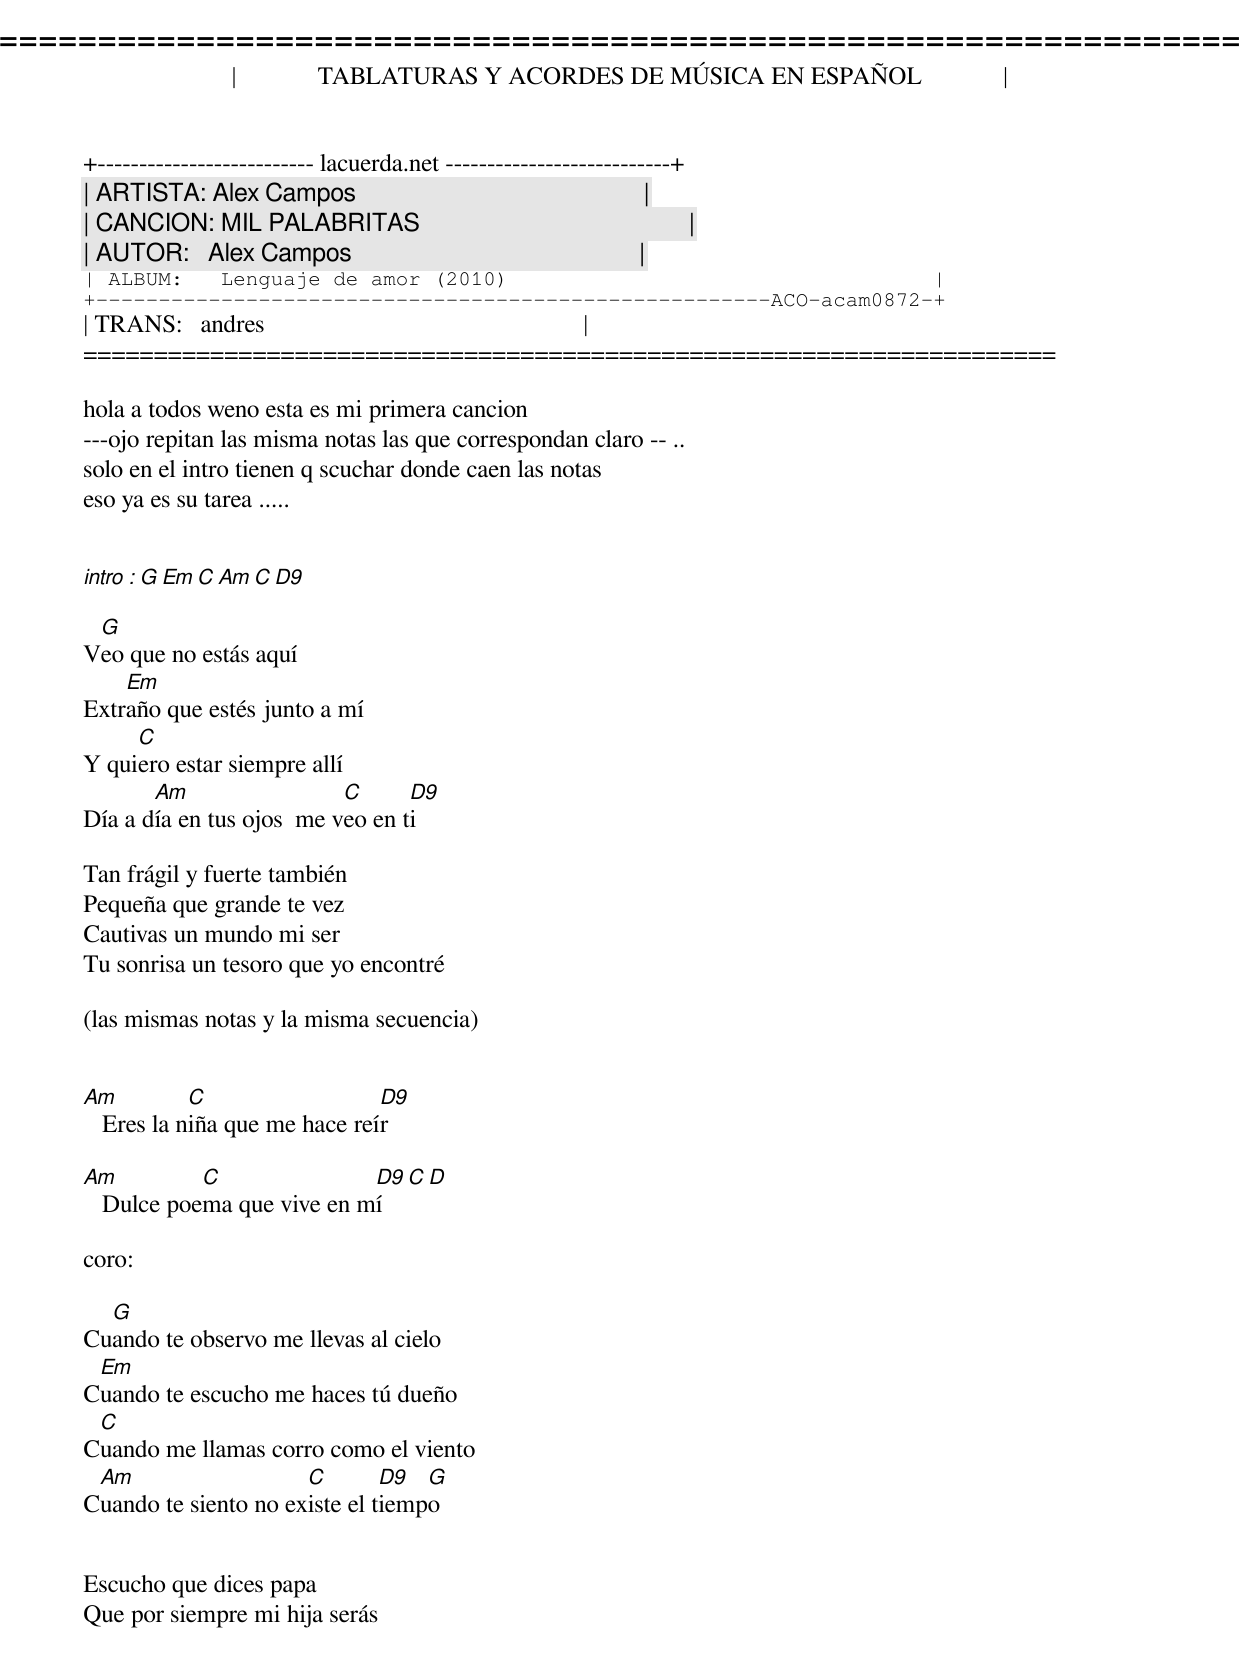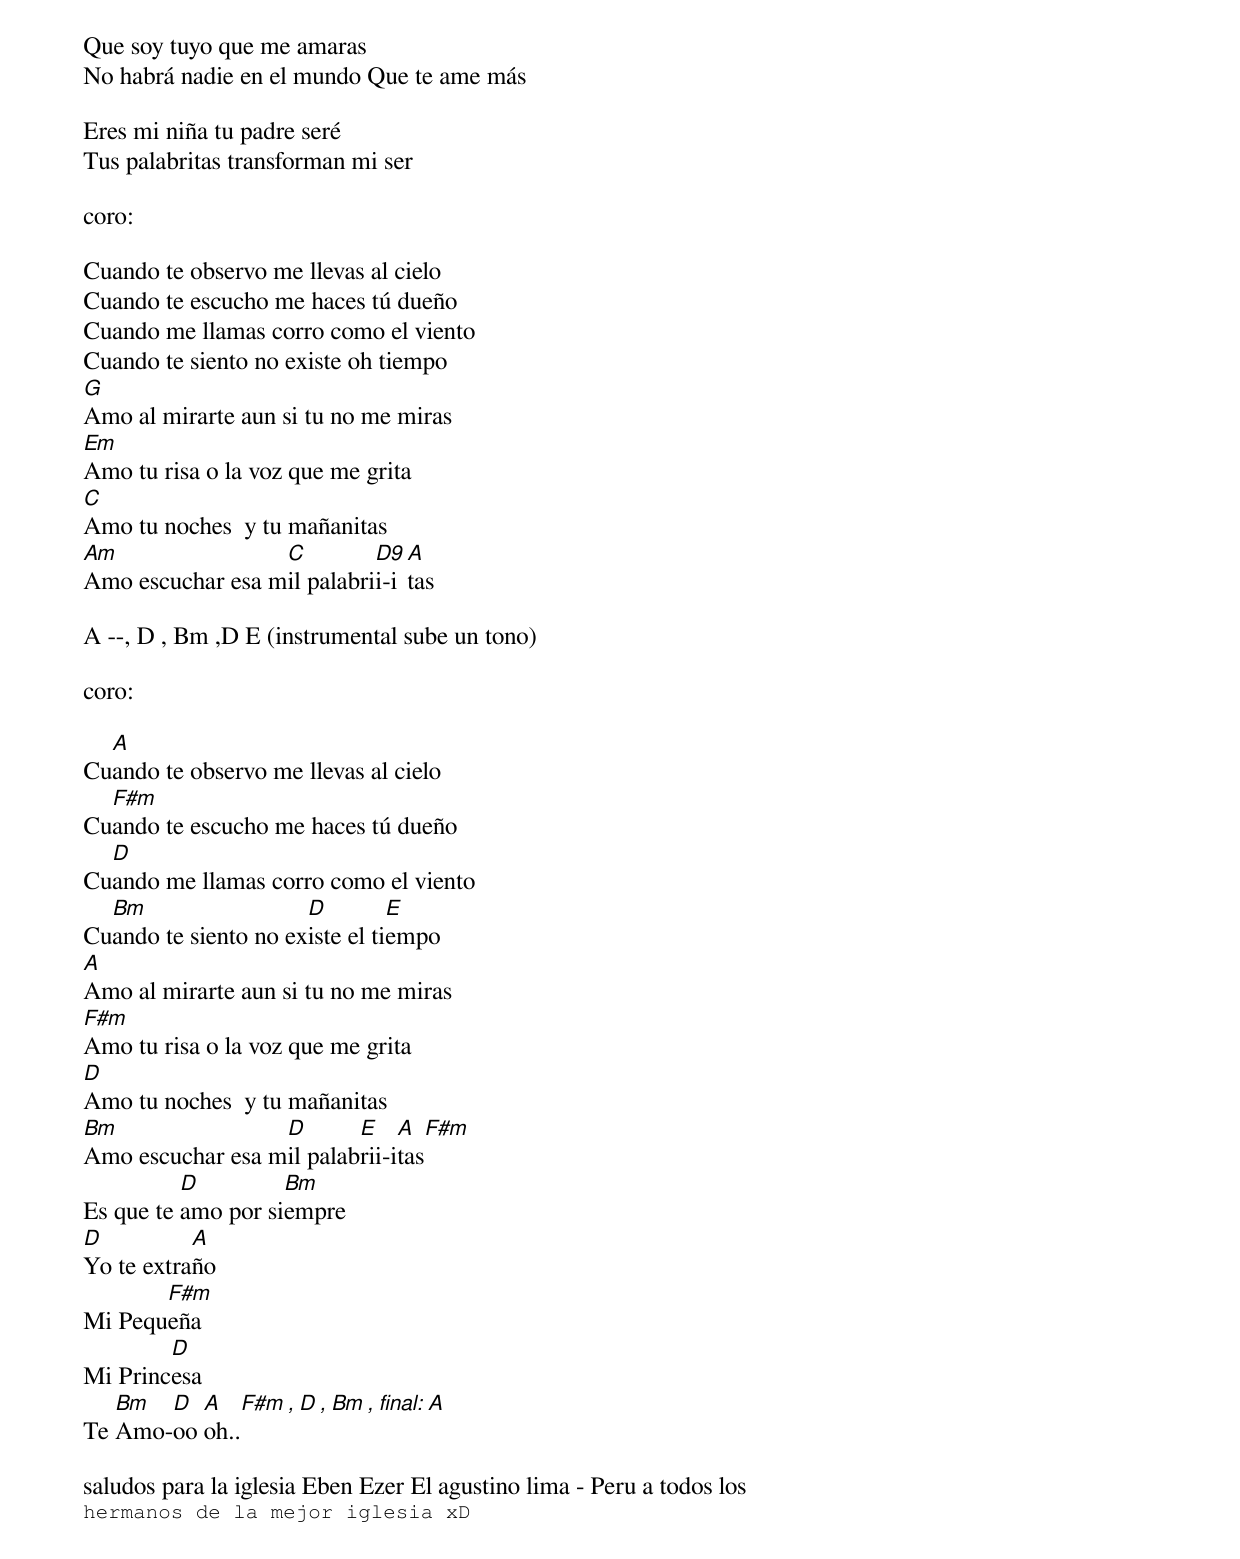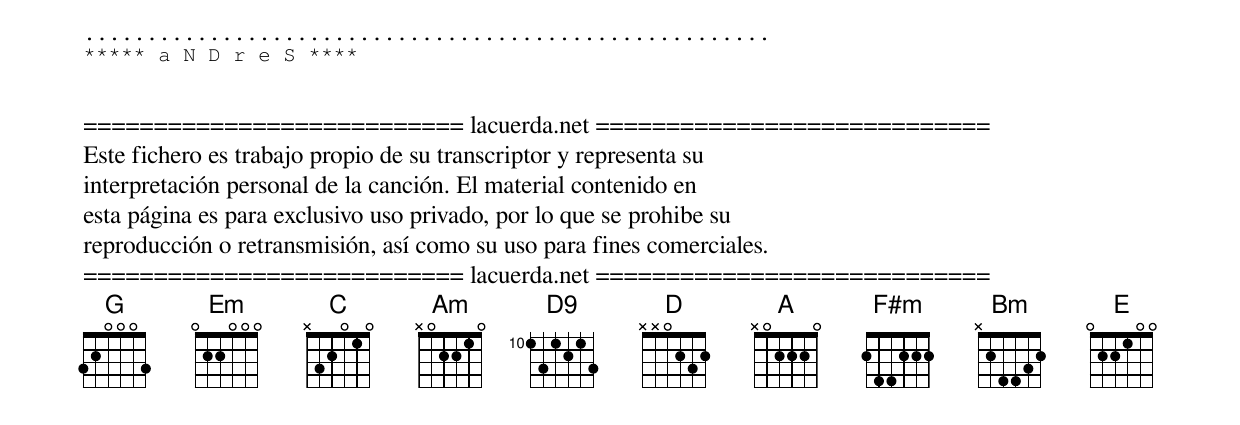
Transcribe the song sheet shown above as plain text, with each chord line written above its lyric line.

=====================================================================
|             TABLATURAS Y ACORDES DE MÚSICA EN ESPAÑOL             |
+-------------------------- lacuerda.net ---------------------------+
| ARTISTA: Alex Campos                                              |
| CANCION: MIL PALABRITAS                                           |
| AUTOR:   Alex Campos                                              |
| ALBUM:   Lenguaje de amor (2010)                                  |
+------------------------------------------------------ACO-acam0872-+
| TRANS:   andres                                                   |
=====================================================================

hola a todos weno esta es mi primera cancion
---ojo repitan las misma notas las que correspondan claro -- ..
solo en el intro tienen q scuchar donde caen las notas
eso ya es su tarea .....


intro : G Em C Am C D9

 G
Veo que no estás aquí
    Em
Extraño que estés junto a mí
     C
Y quiero estar siempre allí
       Am                  C      D9
Día a día en tus ojos  me veo en ti

Tan frágil y fuerte también
Pequeña que grande te vez
Cautivas un mundo mi ser
Tu sonrisa un tesoro que yo encontré

(las mismas notas y la misma secuencia)


Am          C                  D9
   Eres la niña que me hace reír

Am          C               D9 C D
   Dulce poema que vive en mí

coro:

  G
Cuando te observo me llevas al cielo
 Em
Cuando te escucho me haces tú dueño
 C
Cuando me llamas corro como el viento
 Am                   C        D9  G
Cuando te siento no existe el tiempo


Escucho que dices papa
Que por siempre mi hija serás
Que soy tuyo que me amaras
No habrá nadie en el mundo Que te ame más

Eres mi niña tu padre seré
Tus palabritas transforman mi ser

coro:

Cuando te observo me llevas al cielo
Cuando te escucho me haces tú dueño
Cuando me llamas corro como el viento
Cuando te siento no existe oh tiempo
G
Amo al mirarte aun si tu no me miras
Em
Amo tu risa o la voz que me grita
C
Amo tu noches  y tu mañanitas
Am                C         D9 A
Amo escuchar esa mil palabrii-itas

A --, D , Bm ,D E (instrumental sube un tono)

coro:

  A
Cuando te observo me llevas al cielo
  F#m
Cuando te escucho me haces tú dueño
  D
Cuando me llamas corro como el viento
  Bm                  D         E
Cuando te siento no existe el tiempo
A
Amo al mirarte aun si tu no me miras
F#m
Amo tu risa o la voz que me grita
D
Amo tu noches  y tu mañanitas
Bm                D       E    A    F#m
Amo escuchar esa mil palabrii-itas
          D         Bm
Es que te amo por siempre
D          A
Yo te extraño
       F#m
Mi Pequeña
        D
Mi Princesa
   Bm  D  A   F#m , D , Bm , final: A
Te Amo-oo oh..

saludos para la iglesia Eben Ezer El agustino lima - Peru a todos los
hermanos de la mejor iglesia xD
.......................................................
***** a N D r e S ****


=========================== lacuerda.net ============================
Este fichero es trabajo propio de su transcriptor y representa su
interpretación personal de la canción. El material contenido en
esta página es para exclusivo uso privado, por lo que se prohibe su
reproducción o retransmisión, así como su uso para fines comerciales.
=========================== lacuerda.net ============================
